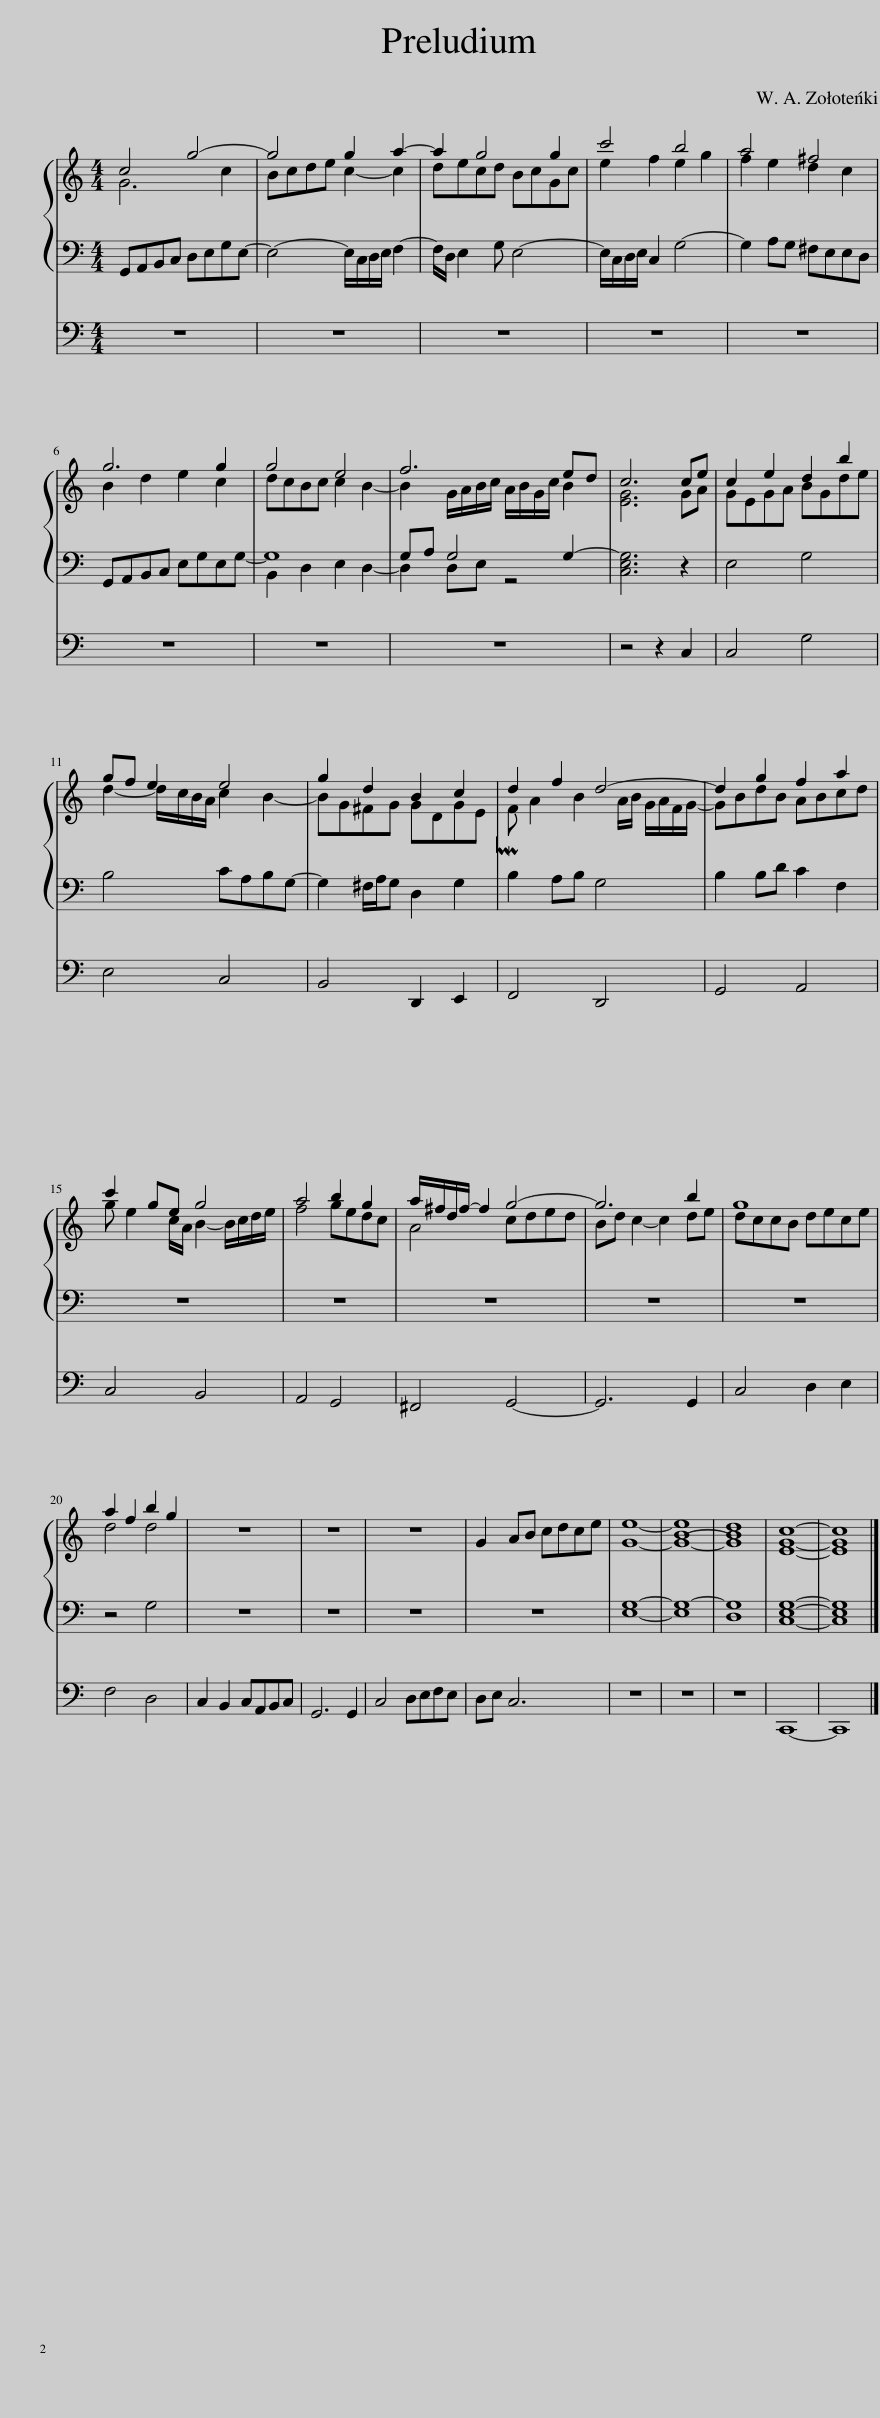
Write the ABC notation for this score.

X:1
%%score { ( 1 2 ) | ( 3 5 ) | 4 }
L:1/8
M:4/4
I:linebreak $
K:C
V:1 treble
V:2 treble
V:3 bass
V:5 bass
V:4 bass
V:1
 c4 g4- | g4 g2 a2- | a2 g4 g2 | c'4 b4 | a4 ^f4 |$ %5
 g6 g2 | g4 e4 | f6 ed | c6 ce | c2 e2 d2 b2 |$ %10
 gf e2 e4 | g2 d2 B2 c2 | d2 f2 d4- | d2 g2 f2 a2 |$ c'2 ge g4 | %15
 a4 b2 g2 | a/^f/d/f/- f2 g4- | g6 b2 | g8 |$ a2 f2 b2 g2 | %20
 z8 | z8 | z8 | G2 AB cdce | [Ge]8- | %25
 [G-e]8 | [Gd]8 | [EGc]8- | [EGc]8 |] %29
V:2
 G6 c2 | Bcde c2- c2 | decd BcGc | e2 f2 e2 g2 | f2 e2 d2 c2 |$ %5
 B2 d2 e2 c2 | dcBc c2 B2- | B2 G/A/B/c/ A/B/G/c/ B2 | [EG]6 GA | GEGA BGde |$ %10
 d2- d/c/B/A/ c2 B2- | BG^FG GDGE | F A2 B2 A/B/ G/A/F/G/- | GBdB ABcd |$ g e2 c/A/ B2- B/c/d/e/ | %15
 f4 gedc | A4 cded | Bd c2- c2 de | dccB dece |$ d4 d4 | %20
 x8 | x8 | x8 | x8 | x8 | %25
 B8- | B8 | x8 | x8 |] %29
V:3
 G,,A,,B,,C, D,E,G,E,- | E,4- E,/C,/D,/E,/ F,2- | F,/D,/ E,2 G, E,4- | E,/C,/D,/E,/ C,2 G,4- | G,2 A,G, ^F,E,E,D, |$ %5
 G,,A,,B,,C, E,G,E,G,- | G,8 | G,A, G,4 G,2- | [C,E,G,]6 z2 | E,4 G,4 |$ %10
 B,4 CA,B,G,- | G,2 ^F,/A,/G, D,2 G,2 | MB,2 A,B, G,4 | B,2 B,D C2 F,2 |$ z8 | %15
 z8 | z8 | z8 | z8 |$ z4 G,4 | %20
 z8 | z8 | z8 | z8 | [E,G,]8- | %25
 [E,G,-]8 | [D,G,]8 | [C,E,G,]8- | [C,E,G,]8 |] %29
V:4
 z8 | z8 | z8 | z8 | z8 |$ %5
 z8 | z8 | z8 | z4 z2 C,2 | C,4 G,4 |$ %10
 E,4 C,4 | B,,4 D,,2 E,,2 | F,,4 D,,4 | G,,4 A,,4 |$ C,4 B,,4 | %15
 A,,4 G,,4 | ^F,,4 G,,4- | G,,6 G,,2 | C,4 D,2 E,2 |$ F,4 D,4 | %20
 C,2 B,,2 C,A,,B,,C, | G,,6 G,,2 | C,4 D,E,F,E, | D,E, C,6 | z8 | %25
 z8 | z8 | C,,8- | C,,8 |] %29
V:5
 x8 | x8 | x8 | x8 | x8 |$ %5
 x8 | B,,2 D,2 E,2 D,2- | D,2 D,E, z4 | x8 | x8 |$ %10
 x8 | x8 | x8 | x8 |$ x8 | %15
 x8 | x8 | x8 | x8 |$ x8 | %20
 x8 | x8 | x8 | x8 | x8 | %25
 x8 | x8 | x8 | x8 |] %29
